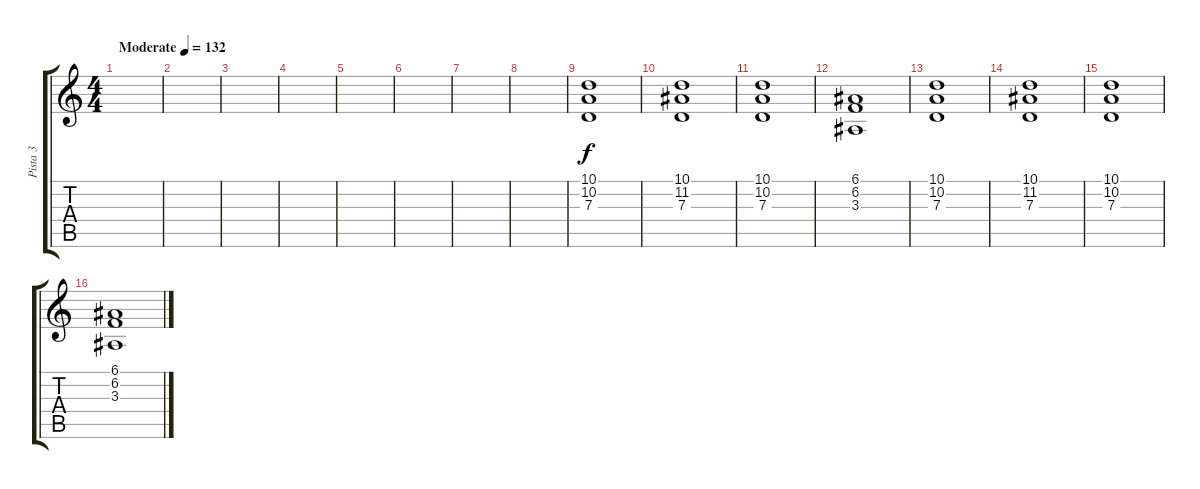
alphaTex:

\track ("Pista 3" "Pista 3") {instrument stringensemble1}
\staff {score tabs}
\tuning (E4 B3 G3 D3 A2 E2) {hide}
\ts (4 4)
\tempo (132 "Moderate")
\clef g2
\ks c
|
|
|
|
|
|
|
|
(10.1 10.2 7.3).1 |
(10.1 11.2 7.3).1 |
(10.1 10.2 7.3).1 |
(6.1 6.2 3.3).1 |
(10.1 10.2 7.3).1 |
(10.1 11.2 7.3).1 |
(10.1 10.2 7.3).1 |
(6.1 6.2 3.3).1
